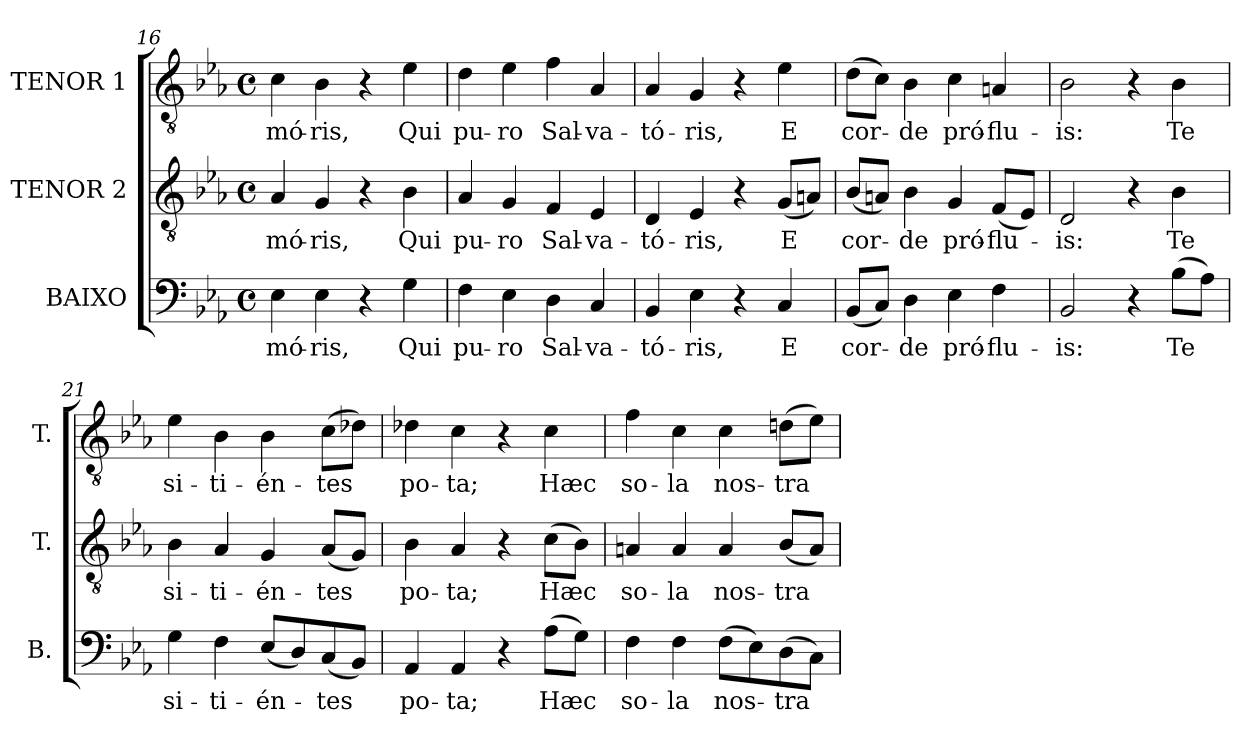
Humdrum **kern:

**kern	**text	**kern	**text	**kern	**text
*part3	*part3	*part2	*part2	*part1	*part1
*staff3	*staff3	*staff2	*staff2	*staff1	*staff1
*I"BAIXO	*	*I"TENOR 2	*	*I"TENOR 1	*
*I'B.	*	*I'T.	*	*I'T.	*
*clefF4	*	*clefGv2	*	*clefGv2	*
*	*	*ITrd7c12	*	*ITrd7c12	*
*k[b-e-a-]	*	*k[b-e-a-]	*	*k[b-e-a-]	*
*E-:	*	*E-:	*	*E-:	*
*M4/4	*	*M4/4	*	*M4/4	*
*met(c)	*	*met(c)	*	*met(c)	*
=16	=16	=16	=16	=16	=16
!	!LO:LY:b:color=#000000	!	!	!	!
!	!	!	!LO:LY:b:color=#000000	!	!
!	!	!	!	!	!LO:LY:b:color=#000000
4E-i\	-mó-	4AA-i/	-mó-	4Ci\	-mó-
!	!LO:LY:b:color=#000000	!	!	!	!
!	!	!	!LO:LY:b:color=#000000	!	!
!	!	!	!	!	!LO:LY:b:color=#000000
4E-i\	-ris,	4GGi/	-ris,	4BB-i\	-ris,
4r	.	4r	.	4r	.
!	!LO:LY:b:color=#000000	!	!	!	!
!	!	!	!LO:LY:b:color=#000000	!	!
!	!	!	!	!	!LO:LY:b:color=#000000
4Gi\	Qui	4BB-i\	Qui	4E-i\	Qui
=17	=17	=17	=17	=17	=17
!	!LO:LY:b:color=#000000	!	!	!	!
!	!	!	!LO:LY:b:color=#000000	!	!
!	!	!	!	!	!LO:LY:b:color=#000000
4Fi\	pu-	4AA-i/	pu-	4Di\	pu-
!	!LO:LY:b:color=#000000	!	!	!	!
!	!	!	!LO:LY:b:color=#000000	!	!
!	!	!	!	!	!LO:LY:b:color=#000000
4E-i\	-ro	4GGi/	-ro	4E-i\	-ro
!	!LO:LY:b:color=#000000	!	!	!	!
!	!	!	!LO:LY:b:color=#000000	!	!
!	!	!	!	!	!LO:LY:b:color=#000000
4Di\	Sal-	4FFi/	Sal-	4Fi\	Sal-
!	!LO:LY:b:color=#000000	!	!	!	!
!	!	!	!LO:LY:b:color=#000000	!	!
!	!	!	!	!	!LO:LY:b:color=#000000
4Ci/	-va-	4EE-i/	-va-	4AA-i/	-va-
=18	=18	=18	=18	=18	=18
!	!LO:LY:b:color=#000000	!	!	!	!
!	!	!	!LO:LY:b:color=#000000	!	!
!	!	!	!	!	!LO:LY:b:color=#000000
4BB-i/	-tó-	4DDi/	-tó-	4AA-i/	-tó-
!	!LO:LY:b:color=#000000	!	!	!	!
!	!	!	!LO:LY:b:color=#000000	!	!
!	!	!	!	!	!LO:LY:b:color=#000000
4E-i\	-ris,	4EE-i/	-ris,	4GGi/	-ris,
4r	.	4r	.	4r	.
!	!LO:LY:b:color=#000000	!	!	!	!
!	!	!	!LO:LY:b:color=#000000	!	!
!	!	!	!	!	!LO:LY:b:color=#000000
4Ci/	E	(8GGi/L	E	4E-i\	E
.	.	8AAni/J)	.	.	.
!!LO:LB:g=z
=19	=19	=19	=19	=19	=19
!	!LO:LY:b:color=#000000	!	!	!	!
!	!	!	!LO:LY:b:color=#000000	!	!
!	!	!	!	!	!LO:LY:b:color=#000000
(8BB-i/L	cor-	(8BB-i/L	cor-	(8Di\L	cor-
8Ci/J)	.	8AAni/J)	.	8Ci\J)	.
!	!LO:LY:b:color=#000000	!	!	!	!
!	!	!	!LO:LY:b:color=#000000	!	!
!	!	!	!	!	!LO:LY:b:color=#000000
4Di\	-de	4BB-i\	-de	4BB-i\	-de
!	!LO:LY:b:color=#000000	!	!	!	!
!	!	!	!LO:LY:b:color=#000000	!	!
!	!	!	!	!	!LO:LY:b:color=#000000
4E-i\	pró-	4GGi/	pró-	4Ci\	pró-
!	!LO:LY:b:color=#000000	!	!	!	!
!	!	!	!LO:LY:b:color=#000000	!	!
!	!	!	!	!	!LO:LY:b:color=#000000
4Fi\	-flu-	(8FFi/L	-flu-	4AAni/	-flu-
.	.	8EE-i/J)	.	.	.
=20	=20	=20	=20	=20	=20
!	!LO:LY:b:color=#000000	!	!	!	!
!	!	!	!LO:LY:b:color=#000000	!	!
!	!	!	!	!	!LO:LY:b:color=#000000
2BB-i/	-is:	2DDi/	-is:	2BB-i\	-is:
4r	.	4r	.	4r	.
!	!LO:LY:b:color=#000000	!	!	!	!
!	!	!	!LO:LY:b:color=#000000	!	!
!	!	!	!	!	!LO:LY:b:color=#000000
(8B-i\L	Te	4BB-i\	Te	4BB-i\	Te
8A-i\J)	.	.	.	.	.
=21	=21	=21	=21	=21	=21
!	!LO:LY:b:color=#000000	!	!	!	!
!	!	!	!LO:LY:b:color=#000000	!	!
!	!	!	!	!	!LO:LY:b:color=#000000
4Gi\	si-	4BB-i\	si-	4E-i\	si-
!	!LO:LY:b:color=#000000	!	!	!	!
!	!	!	!LO:LY:b:color=#000000	!	!
!	!	!	!	!	!LO:LY:b:color=#000000
4Fi\	-ti-	4AA-i/	-ti-	4BB-i\	-ti-
!	!LO:LY:b:color=#000000	!	!	!	!
!	!	!	!LO:LY:b:color=#000000	!	!
!	!	!	!	!	!LO:LY:b:color=#000000
(8E-i/L	-én-	4GGi/	-én-	4BB-i\	-én-
8Di/)	.	.	.	.	.
!	!LO:LY:b:color=#000000	!	!	!	!
!	!	!	!LO:LY:b:color=#000000	!	!
!	!	!	!	!	!LO:LY:b:color=#000000
(8Ci/	-tes	(8AA-i/L	-tes	(8Ci\L	-tes
8BB-i/J)	.	8GGi/J)	.	8D-Xi\J)	.
=22	=22	=22	=22	=22	=22
!	!LO:LY:b:color=#000000	!	!	!	!
!	!	!	!LO:LY:b:color=#000000	!	!
!	!	!	!	!	!LO:LY:b:color=#000000
4AA-i/	po-	4BB-i\	po-	4D-Xi\	po-
!	!LO:LY:b:color=#000000	!	!	!	!
!	!	!	!LO:LY:b:color=#000000	!	!
!	!	!	!	!	!LO:LY:b:color=#000000
4AA-i/	-ta;	4AA-i/	-ta;	4Ci\	-ta;
4r	.	4r	.	4r	.
!	!LO:LY:b:color=#000000	!	!	!	!
!	!	!	!LO:LY:b:color=#000000	!	!
!	!	!	!	!	!LO:LY:b:color=#000000
(8A-i\L	Hæc	(8Ci\L	Hæc	4Ci\	Hæc
8Gi\J)	.	8BB-i\J)	.	.	.
=23	=23	=23	=23	=23	=23
!	!LO:LY:b:color=#000000	!	!	!	!
!	!	!	!LO:LY:b:color=#000000	!	!
!	!	!	!	!	!LO:LY:b:color=#000000
4Fi\	so-	4AAni/	so-	4Fi\	so-
!	!LO:LY:b:color=#000000	!	!	!	!
!	!	!	!LO:LY:b:color=#000000	!	!
!	!	!	!	!	!LO:LY:b:color=#000000
4Fi\	-la	4AAi/	-la	4Ci\	-la
!	!LO:LY:b:color=#000000	!	!	!	!
!	!	!	!LO:LY:b:color=#000000	!	!
!	!	!	!	!	!LO:LY:b:color=#000000
(8Fi\L	nos-	4AAi/	nos-	4Ci\	nos-
8E-i\)	.	.	.	.	.
!	!LO:LY:b:color=#000000	!	!	!	!
!	!	!	!LO:LY:b:color=#000000	!	!
!	!	!	!	!	!LO:LY:b:color=#000000
(8Di\	-tra	(8BB-i/L	-tra	(8Dni\L	-tra
8Ci\J)	.	8AAi/J)	.	8E-i\J)	.
=	=	=	=	=	=
*-	*-	*-	*-	*-	*-
